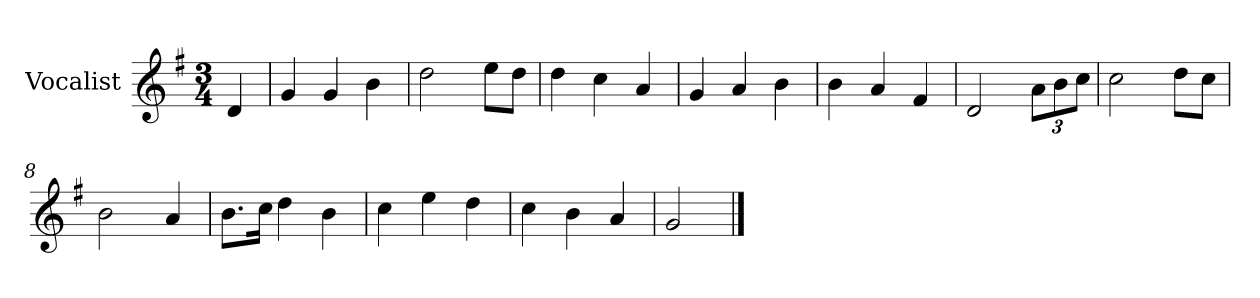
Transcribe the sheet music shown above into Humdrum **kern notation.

**kern
*part1
*staff1
*I"Vocalist
*k[f#]
*G:
*M3/4
=
4d
=1
4g
4g
4b
=2
2dd
8eeL
8ddJ
=3
4dd
4cc
4a
=4
4g
4a
4b
=5
4b
4a
4f#
=6
2d
12aL
12b
12ccJ
=7
2cc
8ddL
8ccJ
=8
2b
4a
=9
8.bL
16ccJk
4dd
4b
=10
4cc
4ee
4dd
=11
4cc
4b
4a
=12
2g
==
*-
